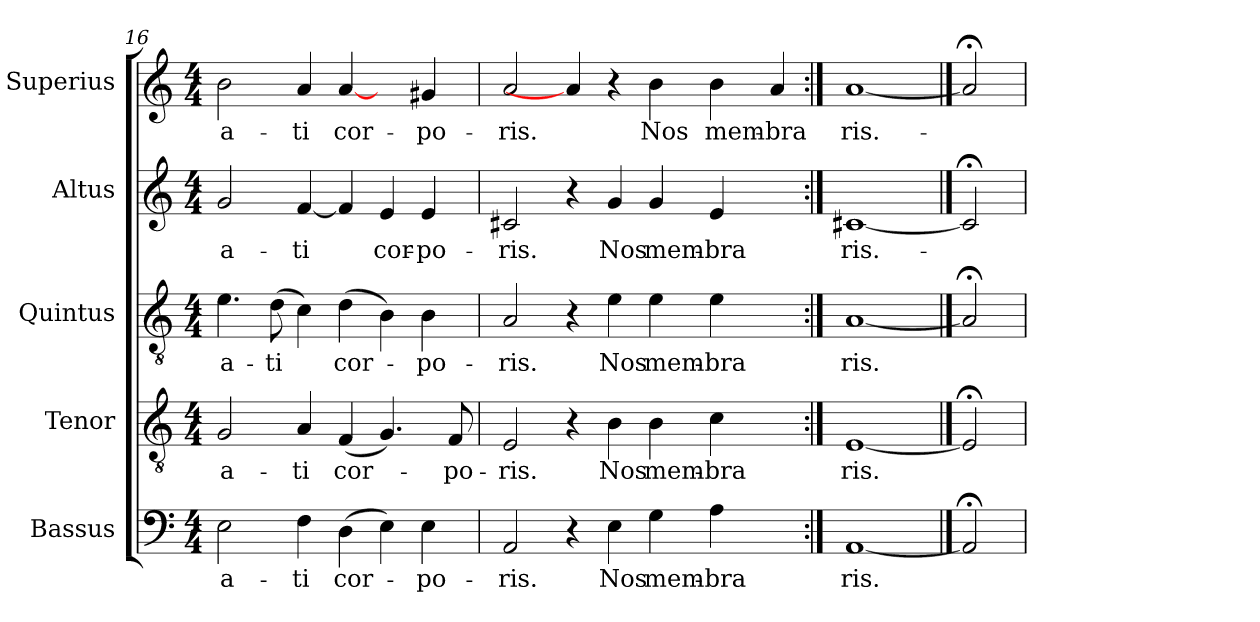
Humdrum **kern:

**kern	**text	**kern	**text	**kern	**text	**kern	**text	**kern	**text
*part5	*part5	*part4	*part4	*part3	*part3	*part2	*part2	*part1	*part1
*staff5	*staff5	*staff4	*staff4	*staff3	*staff3	*staff2	*staff2	*staff1	*staff1
*I"Bassus	*	*I"Tenor	*	*I"Quintus	*	*I"Altus	*	*I"Superius	*
*I'B.	*	*I'T.	*	*I'Q.	*	*I'A.	*	*I'S.	*
*clefF4	*	*clefGv2	*	*clefGv2	*	*clefG2	*	*clefG2	*
*	*	*ITrd7c12	*	*ITrd7c12	*	*	*	*	*
*k[]	*	*k[]	*	*k[]	*	*k[]	*	*k[]	*
*C:	*	*C:	*	*C:	*	*C:	*	*C:	*
*M4/4	*	*M4/4	*	*M4/4	*	*M4/4	*	*M4/4	*
=16	=16	=16	=16	=16	=16	=16	=16	=16	=16
!	!LO:LY:b:color=#000000	!	!	!	!	!	!	!	!
!	!	!	!LO:LY:b:color=#000000	!	!	!	!	!	!
!	!	!	!	!	!LO:LY:b:color=#000000	!	!	!	!
!	!	!	!	!	!	!	!LO:LY:b:color=#000000	!	!
!	!	!	!	!	!	!	!	!	!LO:LY:b:color=#000000
2Ei\	-a-	2GGi/	-a-	4.Ei\	-a-	2gi/	-a-	2bi\	-a-
!	!	!	!	!	!LO:LY:b:color=#000000	!	!	!	!
.	.	.	.	(8Di\	-ti	.	.	.	.
!	!LO:LY:b:color=#000000	!	!	!	!	!	!	!	!
!	!	!	!LO:LY:b:color=#000000	!	!	!	!	!	!
!	!	!	!	!	!	!	!LO:LY:b:color=#000000	!	!
!	!	!	!	!	!	!	!	!	!LO:LY:b:color=#000000
4Fi\	-ti	4AAi/	-ti	4Ci\)	.	[<4fi/	-ti	4ai/	-ti
!	!LO:LY:b:color=#000000	!	!	!	!	!	!	!	!
!	!	!	!LO:LY:b:color=#000000	!	!	!	!	!	!
!	!	!	!	!	!LO:LY:b:color=#000000	!	!	!	!
!	!	!	!	!	!	!	!	!	!LO:LY:b:color=#000000
(4Di\	cor-	(4FFi/	cor-	(4Di\	cor-	4fi/]	.	[4ai/	cor-
!	!	!	!	!	!	!	!LO:LY:b:color=#000000	!	!
4Ei\)	.	4.GGi/)	.	4BBi\)	.	4ei/	cor-	4ryy	.
!	!LO:LY:b:color=#000000	!	!	!	!	!	!	!	!
!	!	!	!	!	!LO:LY:b:color=#000000	!	!	!	!
!	!	!	!	!	!	!	!LO:LY:b:color=#000000	!	!
!	!	!	!	!	!	!	!	!	!LO:LY:b:color=#000000
4Ei\	-po-	.	.	4BBi\	-po-	4ei/	-po-	4g#Xi/	-po-
!	!	!	!LO:LY:b:color=#000000	!	!	!	!	!	!
.	.	8FFi/	-po-	.	.	.	.	.	.
=17	=17	=17	=17	=17	=17	=17	=17	=17	=17
!	!LO:LY:b:color=#000000	!	!	!	!	!	!	!	!
!	!	!	!LO:LY:b:color=#000000	!	!	!	!	!	!
!	!	!	!	!	!LO:LY:b:color=#000000	!	!	!	!
!	!	!	!	!	!	!	!LO:LY:b:color=#000000	!	!
!	!	!	!	!	!	!	!	!	!LO:LY:b:color=#000000
2AAi/	-ris.	2EEi/	-ris.	2AAi/	-ris.	2c#Xi/	-ris.	2ai/	-ris.
4r	.	4r	.	4r	.	4r	.	4ai/]	.
!	!LO:LY:b:color=#000000	!	!	!	!	!	!	!	!
!	!	!	!LO:LY:b:color=#000000	!	!	!	!	!	!
!	!	!	!	!	!LO:LY:b:color=#000000	!	!	!	!
!	!	!	!	!	!	!	!LO:LY:b:color=#000000	!	!
4Ei\	Nos	4BBi\	Nos	4Ei\	Nos	4gi/	Nos	4r	.
!	!LO:LY:b:color=#000000	!	!	!	!	!	!	!	!
!	!	!	!LO:LY:b:color=#000000	!	!	!	!	!	!
!	!	!	!	!	!LO:LY:b:color=#000000	!	!	!	!
!	!	!	!	!	!	!	!LO:LY:b:color=#000000	!	!
!	!	!	!	!	!	!	!	!	!LO:LY:b:color=#000000
4Gi\	mem-	4BBi\	mem-	4Ei\	mem-	4gi/	mem-	4bi\	Nos
!	!LO:LY:b:color=#000000	!	!	!	!	!	!	!	!
!	!	!	!LO:LY:b:color=#000000	!	!	!	!	!	!
!	!	!	!	!	!LO:LY:b:color=#000000	!	!	!	!
!	!	!	!	!	!	!	!LO:LY:b:color=#000000	!	!
!	!	!	!	!	!	!	!	!	!LO:LY:b:color=#000000
4Ai\	-bra	4Ci\	-bra	4Ei\	-bra	4ei/	-bra	4bi\	mem-
!	!	!	!	!	!	!	!	!	!LO:LY:b:color=#000000
4ryy	.	4ryy	.	4ryy	.	4ryy	.	4ai/	-bra
=18:|!	=18:|!	=18:|!	=18:|!	=18:|!	=18:|!	=18:|!	=18:|!	=18:|!	=18:|!
!	!LO:LY:b:color=#000000	!	!	!	!	!	!	!	!
!	!	!	!LO:LY:b:color=#000000	!	!	!	!	!	!
!	!	!	!	!	!LO:LY:b:color=#000000	!	!	!	!
!	!	!	!	!	!	!	!LO:LY:b:color=#000000	!	!
!	!	!	!	!	!	!	!	!	!LO:LY:b:color=#000000
[1AAi	ris.	[1EEi	ris.	[1AAi	ris.	[1c#Xi	ris.-	[1ai	ris.-
==19	==19	==19	==19	==19	==19	==19	==19	==19	==19
2AA;i]	.	2EE;i]	.	2AA;i]	.	2c#;i]	.	2a;i]	.
=	=	=	=	=	=	=	=	=	=
*-	*-	*-	*-	*-	*-	*-	*-	*-	*-
